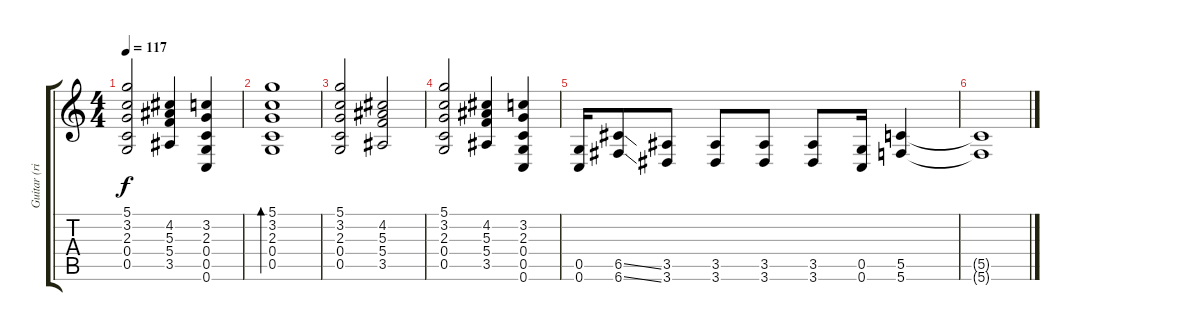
\track ("Guitar (right)" "Guitar (ri") {instrument electricguitarclean}
\staff {score tabs}
\tuning (D4 A3 F3 C3 G2 C2) {hide}
\ts (4 4)
\tempo 117
\clef g2
\ks c
(5.1 3.2 2.3 0.4 0.5).2{dy f} (4.2 5.3 5.4 3.5).4 (3.2 2.3 0.4 0.5 0.6).4 |
(5.1 3.2 2.3 0.4 0.5).1{bd 240} |
(5.1 3.2 2.3 0.4 0.5).2 (4.2 5.3 5.4 3.5).2 |
(5.1 3.2 2.3 0.4 0.5).2 (4.2 5.3 5.4 3.5).4 (3.2 2.3 0.4 0.5 0.6).4 |
(0.5 0.6).16{volume 13 instrument overdrivenguitar} (6.5{ss} 6.6{ss}).8 (3.5 3.6).8 (3.5 3.6).8 (3.5 3.6).8 (3.5 3.6).8 (0.5 0.6).16 (5.5 5.6).4 |
(5.5{t} 5.6{t}).1
